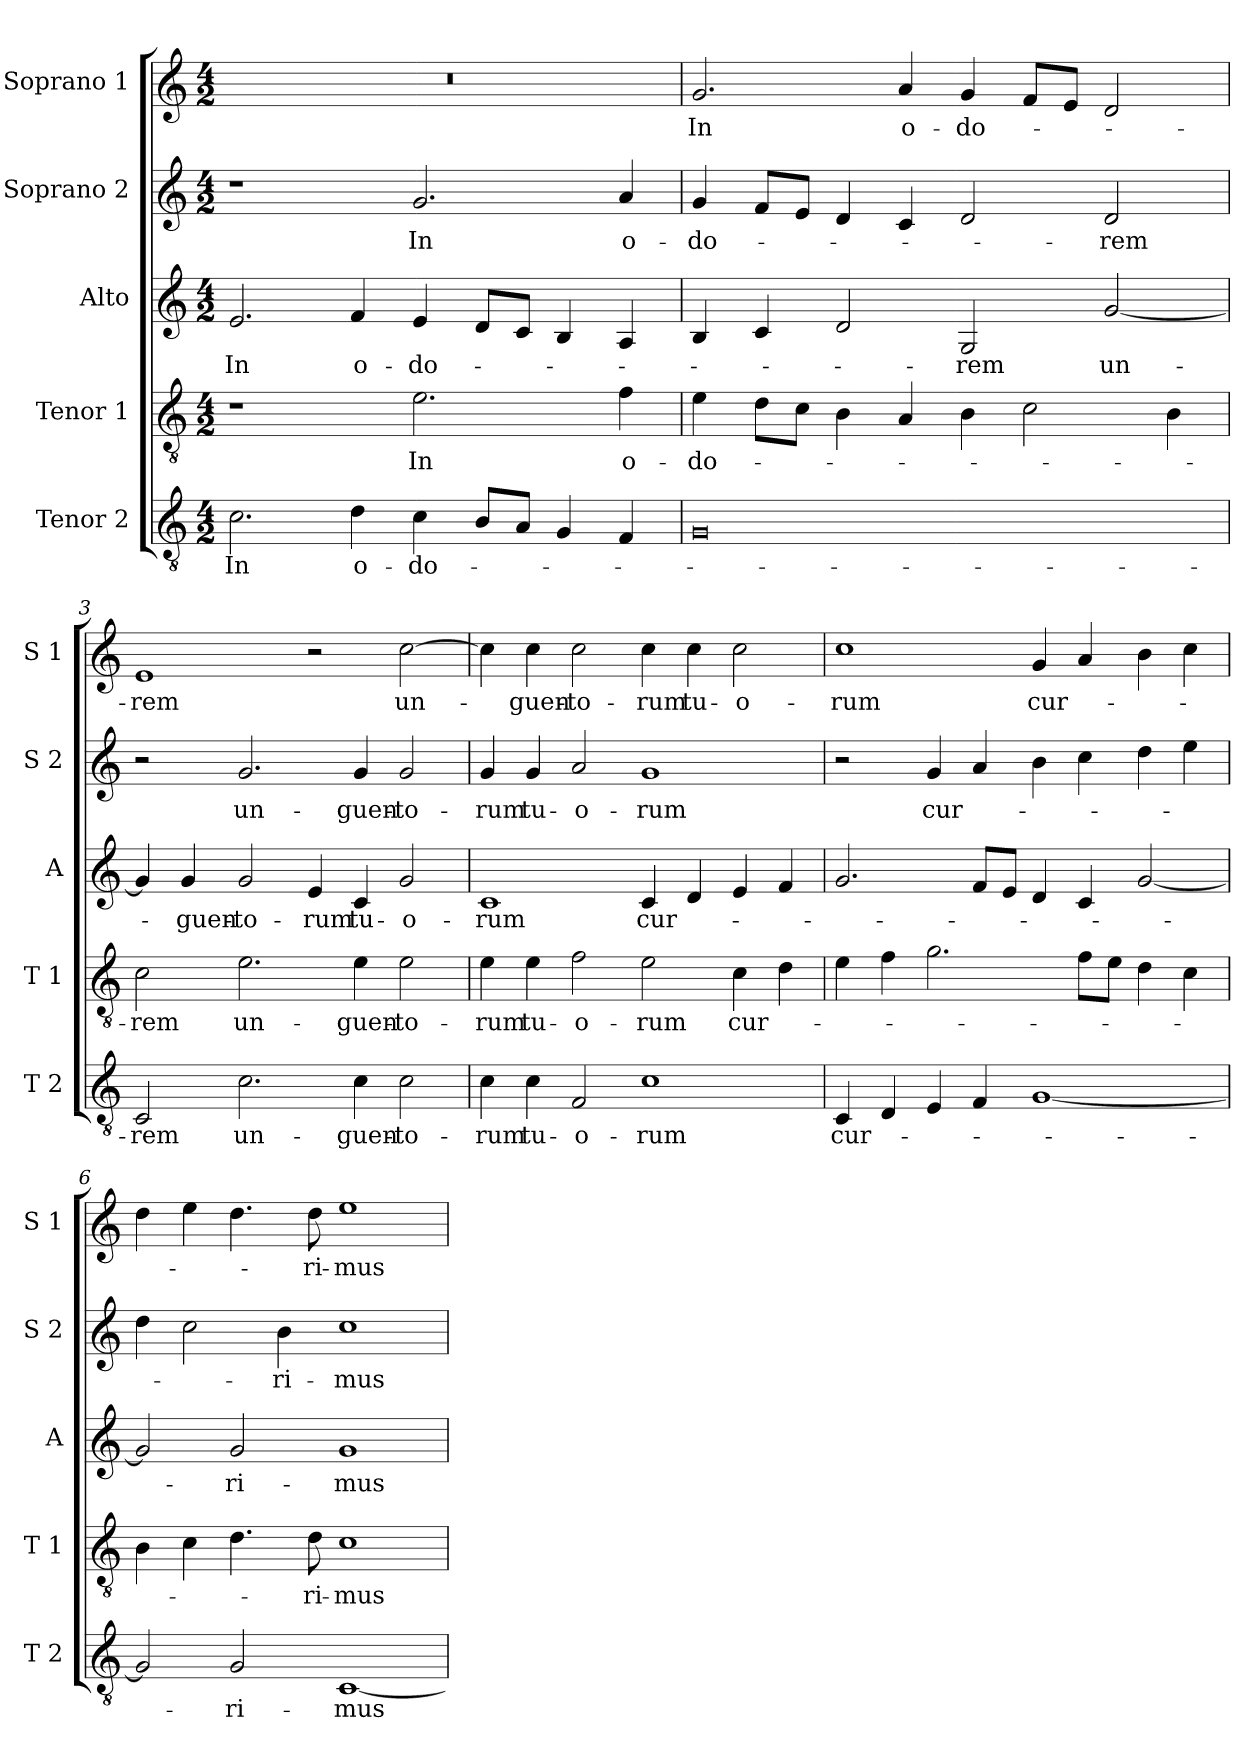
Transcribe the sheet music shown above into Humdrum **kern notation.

**kern	**text	**kern	**text	**kern	**text	**kern	**text	**kern	**text
*part5	*part5	*part4	*part4	*part3	*part3	*part2	*part2	*part1	*part1
*staff5	*staff5	*staff4	*staff4	*staff3	*staff3	*staff2	*staff2	*staff1	*staff1
*I"Tenor 2	*	*I"Tenor 1	*	*I"Alto	*	*I"Soprano 2	*	*I"Soprano 1	*
*I'T 2	*	*I'T 1	*	*I'A	*	*I'S 2	*	*I'S 1	*
*clefGv2	*	*clefGv2	*	*clefG2	*	*clefG2	*	*clefG2	*
*k[]	*	*k[]	*	*k[]	*	*k[]	*	*k[]	*
*C:	*	*C:	*	*C:	*	*C:	*	*C:	*
*M4/2	*	*M4/2	*	*M4/2	*	*M4/2	*	*M4/2	*
=1	=1	=1	=1	=1	=1	=1	=1	=1	=1
!	!LO:LY:b	!	!	!	!LO:LY:b	!	!	!	!
2.c\	In	1r	.	2.e/	In	1r	.	0r	.
!	!LO:LY:b	!	!	!	!LO:LY:b	!	!	!	!
4d\	o-	.	.	4f/	o-	.	.	.	.
!	!LO:LY:b	!	!LO:LY:b	!	!LO:LY:b	!	!LO:LY:b	!	!
4c\	-do-	2.e\	In	4e/	-do-	2.g/	In	.	.
8B/L	.	.	.	8d/L	.	.	.	.	.
8A/J	.	.	.	8c/J	.	.	.	.	.
4G/	.	.	.	4B/	.	.	.	.	.
!	!	!	!LO:LY:b	!	!	!	!LO:LY:b	!	!
4F/	.	4f\	o-	4A/	.	4a/	o-	.	.
=2	=2	=2	=2	=2	=2	=2	=2	=2	=2
!	!	!	!LO:LY:b	!	!	!	!LO:LY:b	!	!LO:LY:b
0G	.	4e\	-do-	4B/	.	4g/	-do-	2.g/	In
.	.	8d\L	.	4c/	.	8f/L	.	.	.
.	.	8c\J	.	.	.	8e/J	.	.	.
.	.	4B\	.	2d/	.	4d/	.	.	.
!	!	!	!	!	!	!	!	!	!LO:LY:b
.	.	4A/	.	.	.	4c/	.	4a/	o-
!	!	!	!	!	!LO:LY:b	!	!	!	!LO:LY:b
.	.	4B\	.	2G/	-rem	2d/	.	4g/	-do-
.	.	2c\	.	.	.	.	.	8f/L	.
.	.	.	.	.	.	.	.	8e/J	.
!	!	!	!	!	!LO:LY:b	!	!LO:LY:b	!	!
.	.	.	.	[2g/	un-	2d/	-rem	2d/	.
.	.	4B\	.	.	.	.	.	.	.
!!LO:LB:g=z
=3	=3	=3	=3	=3	=3	=3	=3	=3	=3
!	!LO:LY:b	!	!LO:LY:b	!	!	!	!	!	!LO:LY:b
2C/	-rem	2c\	-rem	4g/]	.	2r	.	1e	-rem
!	!	!	!	!	!LO:LY:b	!	!	!	!
.	.	.	.	4g/	-guen-	.	.	.	.
!	!LO:LY:b	!	!LO:LY:b	!	!LO:LY:b	!	!LO:LY:b	!	!
2.c\	un-	2.e\	un-	2g/	-to-	2.g/	un-	.	.
!	!	!	!	!	!LO:LY:b	!	!	!	!
.	.	.	.	4e/	-rum	.	.	2r	.
!	!LO:LY:b	!	!LO:LY:b	!	!LO:LY:b	!	!LO:LY:b	!	!
4c\	-guen-	4e\	-guen-	4c/	tu-	4g/	-guen-	.	.
!	!LO:LY:b	!	!LO:LY:b	!	!LO:LY:b	!	!LO:LY:b	!	!LO:LY:b
2c\	-to-	2e\	-to-	2g/	-o-	2g/	-to-	[2cc\	un-
=4	=4	=4	=4	=4	=4	=4	=4	=4	=4
!	!LO:LY:b	!	!LO:LY:b	!	!LO:LY:b	!	!LO:LY:b	!	!
4c\	-rum	4e\	-rum	1c	-rum	4g/	-rum	4cc\]	.
!	!LO:LY:b	!	!LO:LY:b	!	!	!	!LO:LY:b	!	!LO:LY:b
4c\	tu-	4e\	tu-	.	.	4g/	tu-	4cc\	-guen-
!	!LO:LY:b	!	!LO:LY:b	!	!	!	!LO:LY:b	!	!LO:LY:b
2F/	-o-	2f\	-o-	.	.	2a/	-o-	2cc\	-to-
!	!LO:LY:b	!	!LO:LY:b	!	!LO:LY:b	!	!LO:LY:b	!	!LO:LY:b
1c	-rum	2e\	-rum	4c/	cur-	1g	-rum	4cc\	-rum
!	!	!	!	!	!	!	!	!	!LO:LY:b
.	.	.	.	4d/	.	.	.	4cc\	tu-
!	!	!	!LO:LY:b	!	!	!	!	!	!LO:LY:b
.	.	4c\	cur-	4e/	.	.	.	2cc\	-o-
.	.	4d\	.	4f/	.	.	.	.	.
=5	=5	=5	=5	=5	=5	=5	=5	=5	=5
!	!LO:LY:b	!	!	!	!	!	!	!	!LO:LY:b
4C/	cur-	4e\	.	2.g/	.	2r	.	1cc	-rum
4D/	.	4f\	.	.	.	.	.	.	.
!	!	!	!	!	!	!	!LO:LY:b	!	!
4E/	.	2.g\	.	.	.	4g/	cur-	.	.
4F/	.	.	.	8f/L	.	4a/	.	.	.
.	.	.	.	8e/J	.	.	.	.	.
!	!	!	!	!	!	!	!	!	!LO:LY:b
[1G	.	.	.	4d/	.	4b\	.	4g/	cur-
.	.	8f\L	.	4c/	.	4cc\	.	4a/	.
.	.	8e\J	.	.	.	.	.	.	.
.	.	4d\	.	[2g/	.	4dd\	.	4b\	.
.	.	4c\	.	.	.	4ee\	.	4cc\	.
!!LO:PB:g=z
=6	=6	=6	=6	=6	=6	=6	=6	=6	=6
2G/]	.	4B\	.	2g/]	.	4dd\	.	4dd\	.
.	.	4c\	.	.	.	2cc\	.	4ee\	.
!	!LO:LY:b	!	!	!	!LO:LY:b	!	!	!	!
2G/	-ri-	4.d\	.	2g/	-ri-	.	.	4.dd\	.
!	!	!	!	!	!	!	!LO:LY:b	!	!
.	.	.	.	.	.	4b\	-ri-	.	.
!	!	!	!LO:LY:b	!	!	!	!	!	!LO:LY:b
.	.	8d\	-ri-	.	.	.	.	8dd\	-ri-
!	!LO:LY:b	!	!LO:LY:b	!	!LO:LY:b	!	!LO:LY:b	!	!LO:LY:b
[1C	-mus	1c	-mus	1g	-mus	1cc	-mus	1ee	-mus
=	=	=	=	=	=	=	=	=	=
*-	*-	*-	*-	*-	*-	*-	*-	*-	*-
